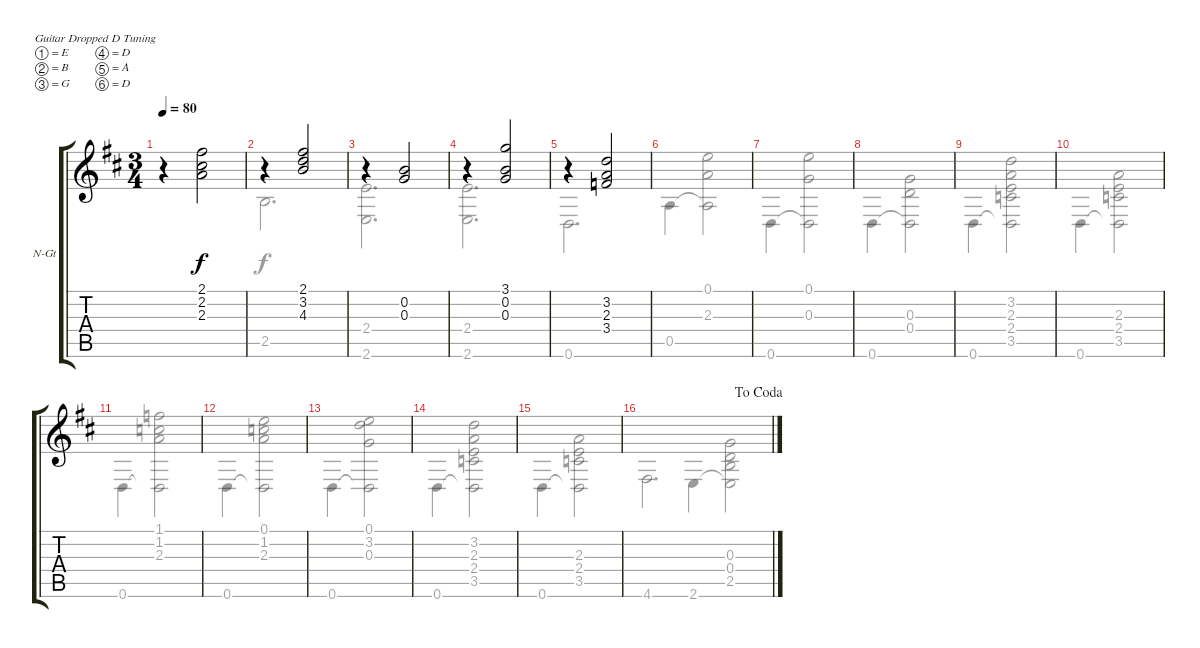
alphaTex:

\bracketExtendMode groupsimilarinstruments
\firstSystemTrackNameOrientation horizontal
\otherSystemsTrackNameOrientation horizontal
\track ("Guitar" "N-Gt") {instrument acousticguitarnylon}
\staff {score tabs}
\tuning (E4 B3 G3 D3 A2 D2)
\voice
\ts (3 4)
\tempo 80
\clef g2
\ks d
r.4{dy f} (2.3 2.2 2.1).2 |
r.4 (4.3 3.2 2.1).2 |
r.4 (0.3 0.2).2 |
r.4 (0.3 0.2 3.1).2 |
r.4 (3.4 2.3 3.2).2 |
|
|
|
|
|
|
|
|
|
|
\jump dacoda
\voice
\clef g2
\ottava regular
\simile none
\ks d
4.6.2{d dy f} |
2.5.2{d} |
(2.6 2.4).2{d} |
(2.4 2.6).2{d} |
0.6.2{d} |
0.5.4 (0.5{t} 2.3 0.1).2 |
0.6.4 (0.6{t} 0.3 0.1).2 |
0.6.4 (0.6{t} 0.4 0.3).2 |
0.6.4 (0.6{t} 3.5 2.4 2.3 3.2).2 |
0.6.4 (0.6{t} 3.5 2.4 2.3).2 |
0.6.4 (0.6{t} 2.3 1.2 1.1).2 |
0.6.4 (0.6{t} 2.3 1.2 0.1).2 |
0.6.4 (0.6{t} 0.3 3.2 0.1).2 |
0.6.4 (0.6{t} 3.5 2.4 2.3 3.2).2 |
0.6.4 (0.6{t} 3.5 2.4 2.3).2 |
2.6.4 (2.6{t} 2.5 0.3 0.4).2
